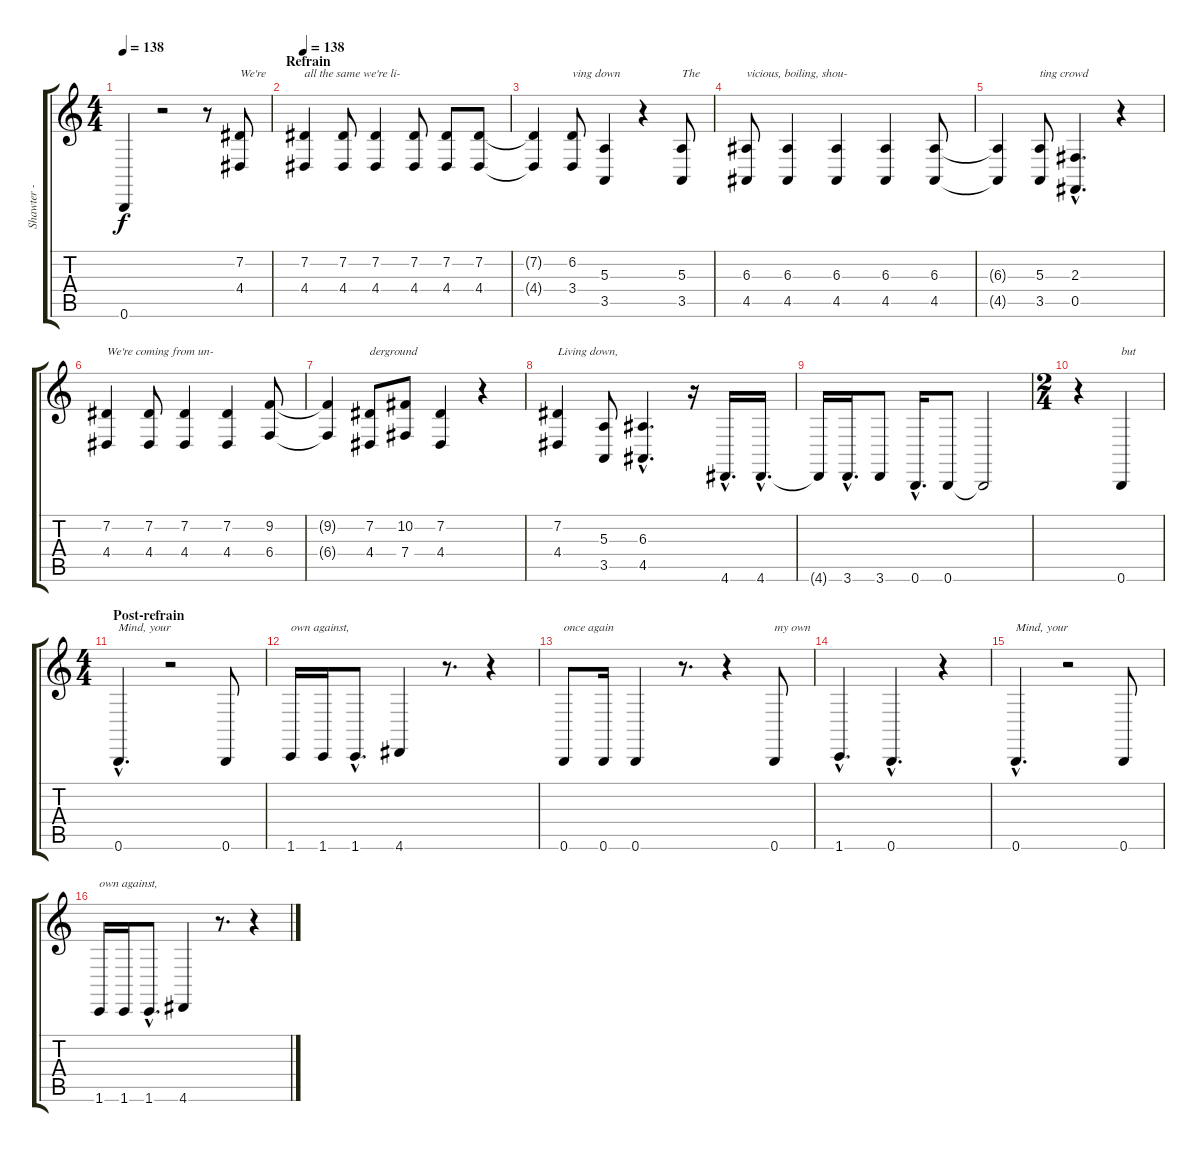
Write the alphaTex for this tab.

\track ("Shawter - Chant" "Shawter - ") {instrument trumpet}
\staff {score tabs}
\tuning (Db4 Ab3 E3 B2 Gb2 B1) {hide}
\ts (4 4)
\tempo 138
\clef g2
\ks c
0.6.4{dy f} r.2 r.8 (7.2 4.4).8{txt "We're"} |
\section ("" "Refrain")
\tempo 138
(7.2 4.4).4{txt "all the same we're li-" volume 16 balance 8 instrument trumpet} (7.2 4.4).8 (7.2 4.4).4 (7.2 4.4).8 (7.2 4.4).8 (7.2 4.4).8 |
(7.2{t} 4.4{t}).4 (6.2 3.4).8{txt "ving down"} (5.3 3.5).4 r.4 (5.3 3.5).8{txt "The"} |
(6.3 4.5).8{txt "vicious, boiling, shou-"} (6.3 4.5).4 (6.3 4.5).4 (6.3 4.5).4 (6.3 4.5).8 |
(6.3{t} 4.5{t}).4 (5.3 3.5).8{txt "ting crowd"} (2.3{hac} 0.5{hac}).4{d} r.4 |
(7.2 4.4).4{txt "We're coming from un-"} (7.2 4.4).8 (7.2 4.4).4 (7.2 4.4).4 (9.2 6.4).8 |
(9.2{t} 6.4{t}).4 (7.2 4.4).8{txt "derground"} (10.2 7.4).8 (7.2 4.4).4 r.4 |
(7.2 4.4).4{txt "Living down,"} (5.3 3.5).8 (6.3{hac} 4.5{hac}).4{d} r.16 4.6{hac}.16{d} 4.6{hac}.16{d} |
4.6{t}.16 3.6{hac}.16{d} 3.6.8 0.6{hac}.16{d} 0.6.8 0.6{t}.2 |
\ts (2 4)
r.4 0.6.4{txt "but"} |
\ts (4 4)
\section ("" "Post-refrain")
0.6{hac}.4{d txt "Mind, your" volume 16 balance 8 instrument trumpet} r.2 0.6.8 |
1.6.16{txt "own against,"} 1.6.16 1.6{hac}.8{d} 4.6.4 r.8{d} r.4 |
0.6.8{txt "once again"} 0.6.16 0.6.4 r.8{d} r.4 0.6.8{txt "my own"} |
1.6{hac}.4{d} 0.6{hac}.4{d} r.4 |
0.6{hac}.4{d txt "Mind, your"} r.2 0.6.8 |
1.6.16{txt "own against,"} 1.6.16 1.6{hac}.8{d} 4.6.4 r.8{d} r.4
